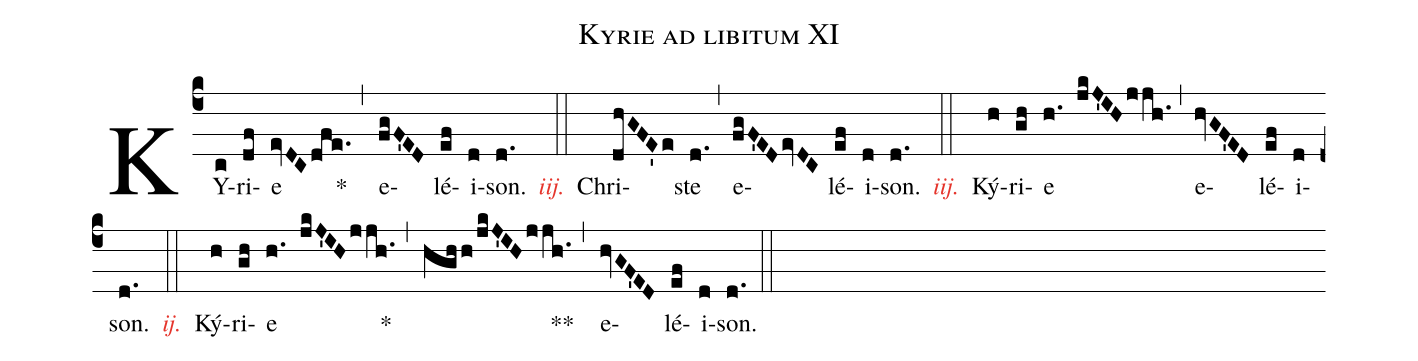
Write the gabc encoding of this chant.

name:Kyrie ad libitum XI;
%%
(c4) KY(c)ri(df)e(evDCdfe.) *(,)
e(fgF'ED)lé(ef)i(d)son.(d.) <c><i>iij.</i></c>(::)
Chri(dhGFE'e)ste(d.) (,)
e(fgF'EDevDC)lé(ef)i(d)son.(d.) <c><i>iij.</i></c>(::)
Ký(h)ri(gh)e(h. jkJ'IHjjh.) (,)
e(hvGF'ED)lé(ef)i(d)son.(d.) <c><i>ij.</i></c>(::)
Ký(h)ri(gh)e(h. jkJ'IHjjh.) *(,)
(hghh/jkJ'IHjjh.) **(,)
e(hvGF'ED)lé(ef)i(d)son.(d.) (::)
